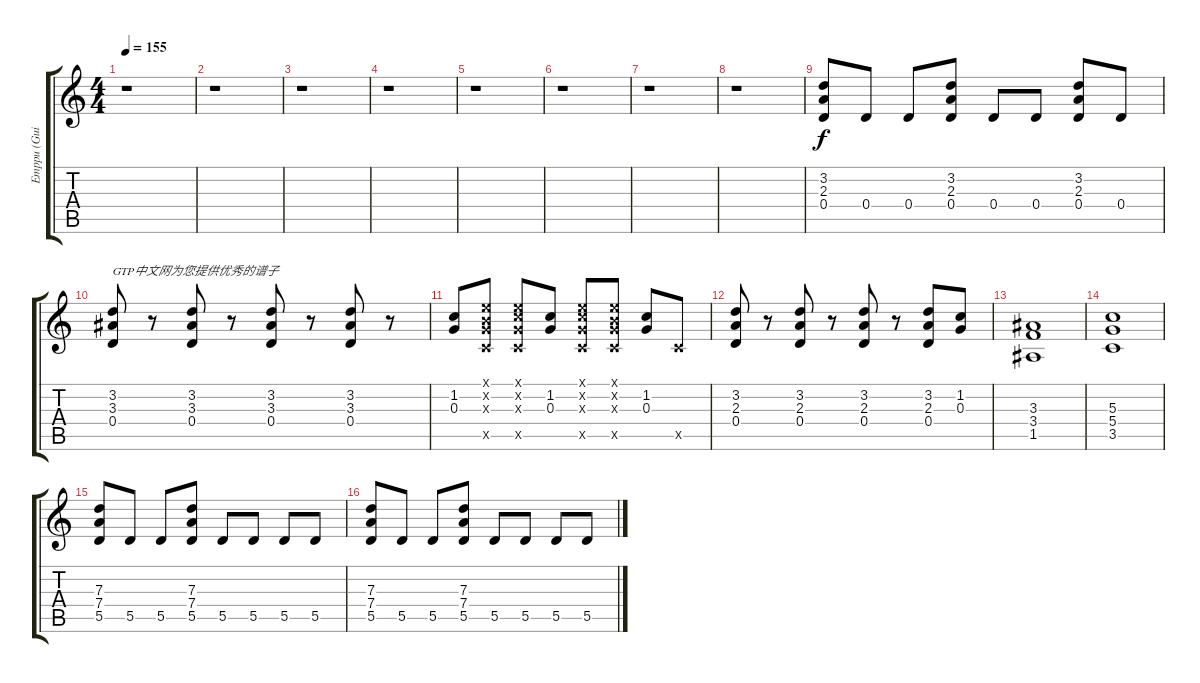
\track ("Emppu (Guitar)" "Emppu (Gui") {instrument overdrivenguitar}
\staff {score tabs}
\tuning (E4 B3 G3 D3 A2 E2) {hide}
\ts (4 4)
\tempo 155
\clef g2
\ks c
r.1{dy f} |
r.1 |
r.1 |
r.1 |
r.1 |
r.1 |
r.1 |
r.1 |
(3.2 2.3 0.4).8 0.4.8 0.4.8 (3.2 2.3 0.4).8 0.4.8 0.4.8 (3.2 2.3 0.4).8 0.4.8 |
(3.2 3.3 0.4).8{txt "GTP中文网为您提供优秀的谱子"} r.8 (3.2 3.3 0.4).8 r.8 (3.2 3.3 0.4).8 r.8 (3.2 3.3 0.4).8 r.8 |
(1.2 0.3).8 (0.1{x} 0.2{x} 0.3{x} 3.5{x}).8 (0.1{x} 1.2{x} 0.3{x} 3.5{x}).8 (1.2 0.3).8 (0.1{x} 1.2{x} 0.3{x} 3.5{x}).8 (0.1{x} 0.2{x} 0.3{x} 3.5{x}).8 (1.2 0.3).8 3.5{x}.8 |
(3.2 2.3 0.4).8 r.8 (3.2 2.3 0.4).8 r.8 (3.2 2.3 0.4).8 r.8 (3.2 2.3 0.4).8 (1.2 0.3).8 |
(3.3 3.4 1.5).1 |
(5.3 5.4 3.5).1 |
(7.3 7.4 5.5).8 5.5.8 5.5.8 (7.3 7.4 5.5).8 5.5.8 5.5.8 5.5.8 5.5.8 |
(7.3 7.4 5.5).8 5.5.8 5.5.8 (7.3 7.4 5.5).8 5.5.8 5.5.8 5.5.8 5.5.8
